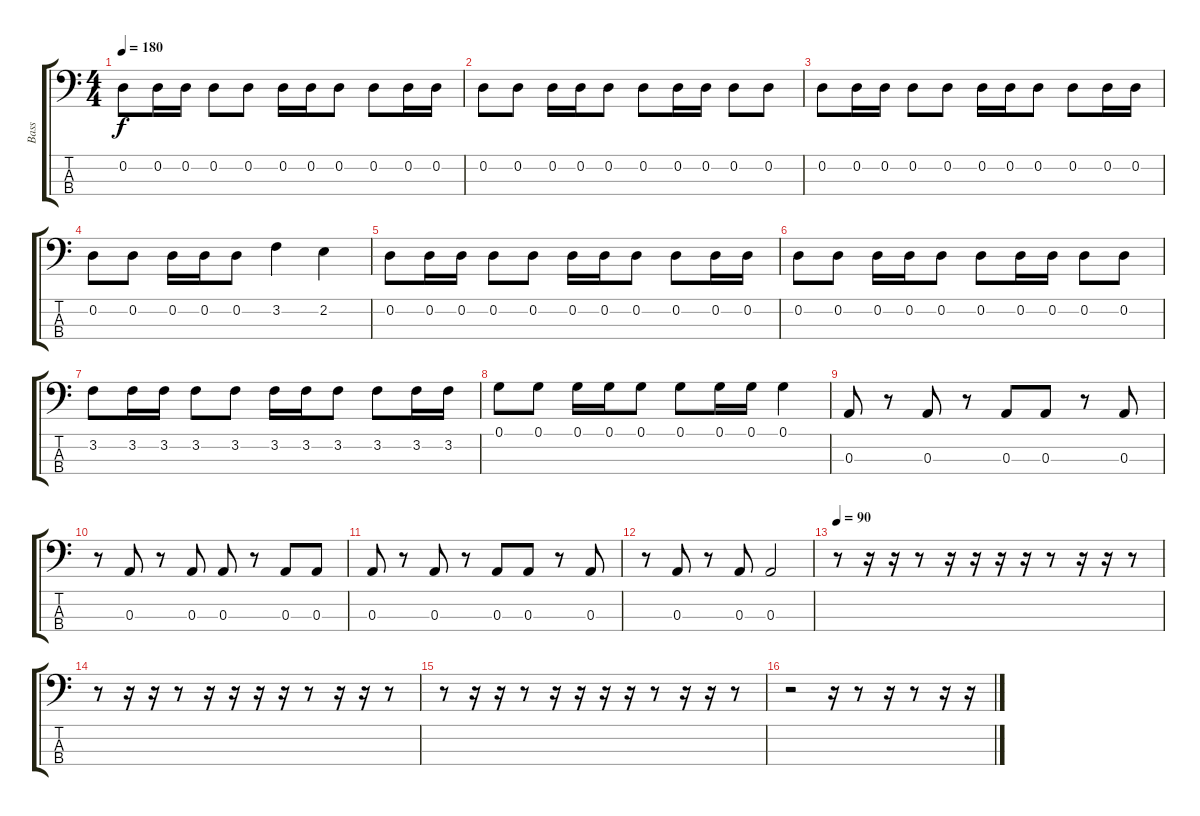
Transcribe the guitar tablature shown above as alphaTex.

\track ("Bass" "Bass") {instrument electricbassfinger}
\staff {score tabs}
\tuning (G2 D2 A1 E1) {hide}
\ts (4 4)
\tempo 180
\clef f4
\ks c
0.2.8{dy f} 0.2.16 0.2.16 0.2.8 0.2.8 0.2.16 0.2.16 0.2.8 0.2.8 0.2.16 0.2.16 |
0.2.8 0.2.8 0.2.16 0.2.16 0.2.8 0.2.8 0.2.16 0.2.16 0.2.8 0.2.8 |
0.2.8 0.2.16 0.2.16 0.2.8 0.2.8 0.2.16 0.2.16 0.2.8 0.2.8 0.2.16 0.2.16 |
0.2.8 0.2.8 0.2.16 0.2.16 0.2.8 3.2.4 2.2.4 |
0.2.8 0.2.16 0.2.16 0.2.8 0.2.8 0.2.16 0.2.16 0.2.8 0.2.8 0.2.16 0.2.16 |
0.2.8 0.2.8 0.2.16 0.2.16 0.2.8 0.2.8 0.2.16 0.2.16 0.2.8 0.2.8 |
3.2.8 3.2.16 3.2.16 3.2.8 3.2.8 3.2.16 3.2.16 3.2.8 3.2.8 3.2.16 3.2.16 |
0.1.8 0.1.8 0.1.16 0.1.16 0.1.8 0.1.8 0.1.16 0.1.16 0.1.4 |
0.3.8 r.8 0.3.8 r.8 0.3.8 0.3.8 r.8 0.3.8 |
r.8 0.3.8 r.8 0.3.8 0.3.8 r.8 0.3.8 0.3.8 |
0.3.8 r.8 0.3.8 r.8 0.3.8 0.3.8 r.8 0.3.8 |
r.8 0.3.8 r.8 0.3.8 0.3.2 |
\tempo 90
r.8 r.16 r.16 r.8 r.16 r.16 r.16 r.16 r.8 r.16 r.16 r.8 |
r.8 r.16 r.16 r.8 r.16 r.16 r.16 r.16 r.8 r.16 r.16 r.8 |
r.8 r.16 r.16 r.8 r.16 r.16 r.16 r.16 r.8 r.16 r.16 r.8 |
r.2 r.16 r.8 r.16 r.8 r.16 r.16
